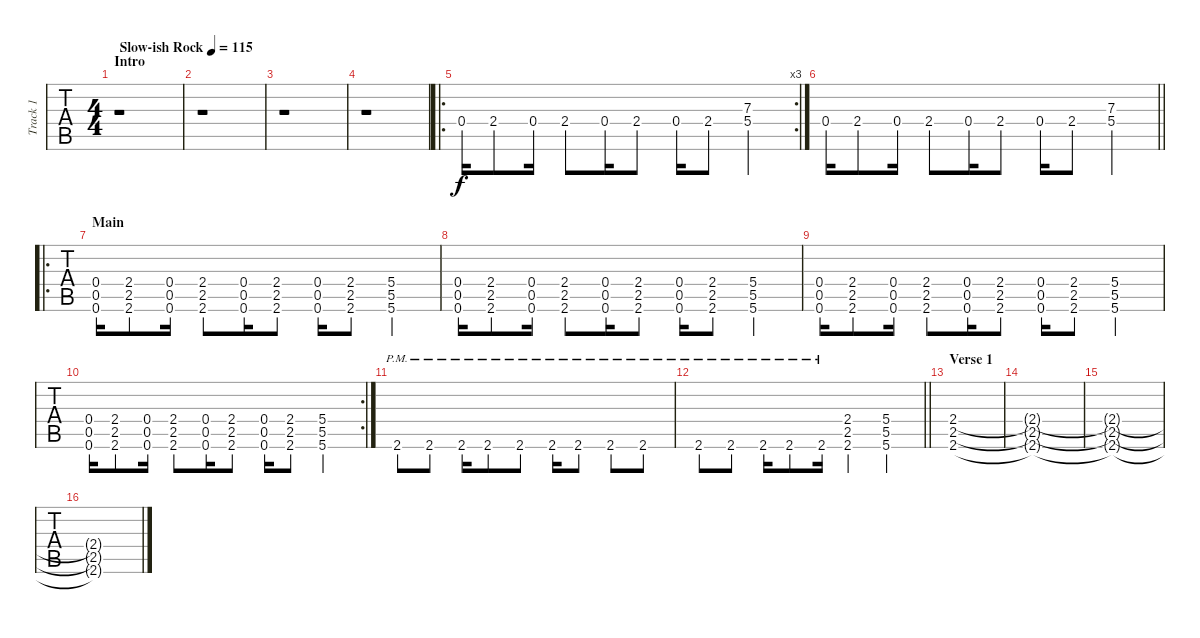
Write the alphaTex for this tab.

\track ("Track 1" "Track 1") {instrument distortionguitar}
\staff {tabs}
\tuning (E4 B3 G3 D3 A2 D2) {hide}
\ts (4 4)
\section ("" "Intro")
\tempo (115 "Slow-ish Rock")
\clef g2
\ks c
r.1{dy f instrument distortionguitar} |
r.1 |
r.1 |
r.1 |
\ro
\rc 3
0.4.16 2.4.8 0.4.16 2.4.8 0.4.16 2.4.8 0.4.16 2.4.8 (7.3 5.4).4 |
\barLineRight lightlight
0.4.16 2.4.8 0.4.16 2.4.8 0.4.16 2.4.8 0.4.16 2.4.8 (7.3 5.4).4 |
\ro
\section ("" "Main")
(0.4 0.5 0.6).16 (2.4 2.5 2.6).8 (0.4 0.5 0.6).16 (2.4 2.5 2.6).8 (0.4 0.5 0.6).16 (2.4 2.5 2.6).8 (0.4 0.5 0.6).16 (2.4 2.5 2.6).8 (5.4 5.5 5.6).4 |
(0.4 0.5 0.6).16 (2.4 2.5 2.6).8 (0.4 0.5 0.6).16 (2.4 2.5 2.6).8 (0.4 0.5 0.6).16 (2.4 2.5 2.6).8 (0.4 0.5 0.6).16 (2.4 2.5 2.6).8 (5.4 5.5 5.6).4 |
(0.4 0.5 0.6).16 (2.4 2.5 2.6).8 (0.4 0.5 0.6).16 (2.4 2.5 2.6).8 (0.4 0.5 0.6).16 (2.4 2.5 2.6).8 (0.4 0.5 0.6).16 (2.4 2.5 2.6).8 (5.4 5.5 5.6).4 |
\rc 2
(0.4 0.5 0.6).16 (2.4 2.5 2.6).8 (0.4 0.5 0.6).16 (2.4 2.5 2.6).8 (0.4 0.5 0.6).16 (2.4 2.5 2.6).8 (0.4 0.5 0.6).16 (2.4 2.5 2.6).8 (5.4 5.5 5.6).4 |
2.6{pm}.8 2.6{pm}.8 2.6{pm}.16 2.6{pm}.8 2.6{pm}.8 2.6{pm}.16 2.6{pm}.8 2.6{pm}.8 2.6{pm}.8 |
\barLineRight lightlight
2.6{pm}.8 2.6{pm}.8 2.6{pm}.16 2.6{pm}.8 2.6{pm}.16 (2.4 2.5 2.6).4 (5.4 5.5 5.6).4 |
\section ("" "Verse 1")
(2.4 2.5 2.6).1 |
(2.4{t} 2.5{t} 2.6{t}).1 |
(2.4{t} 2.5{t} 2.6{t}).1 |
(2.4{t} 2.5{t} 2.6{t}).1
